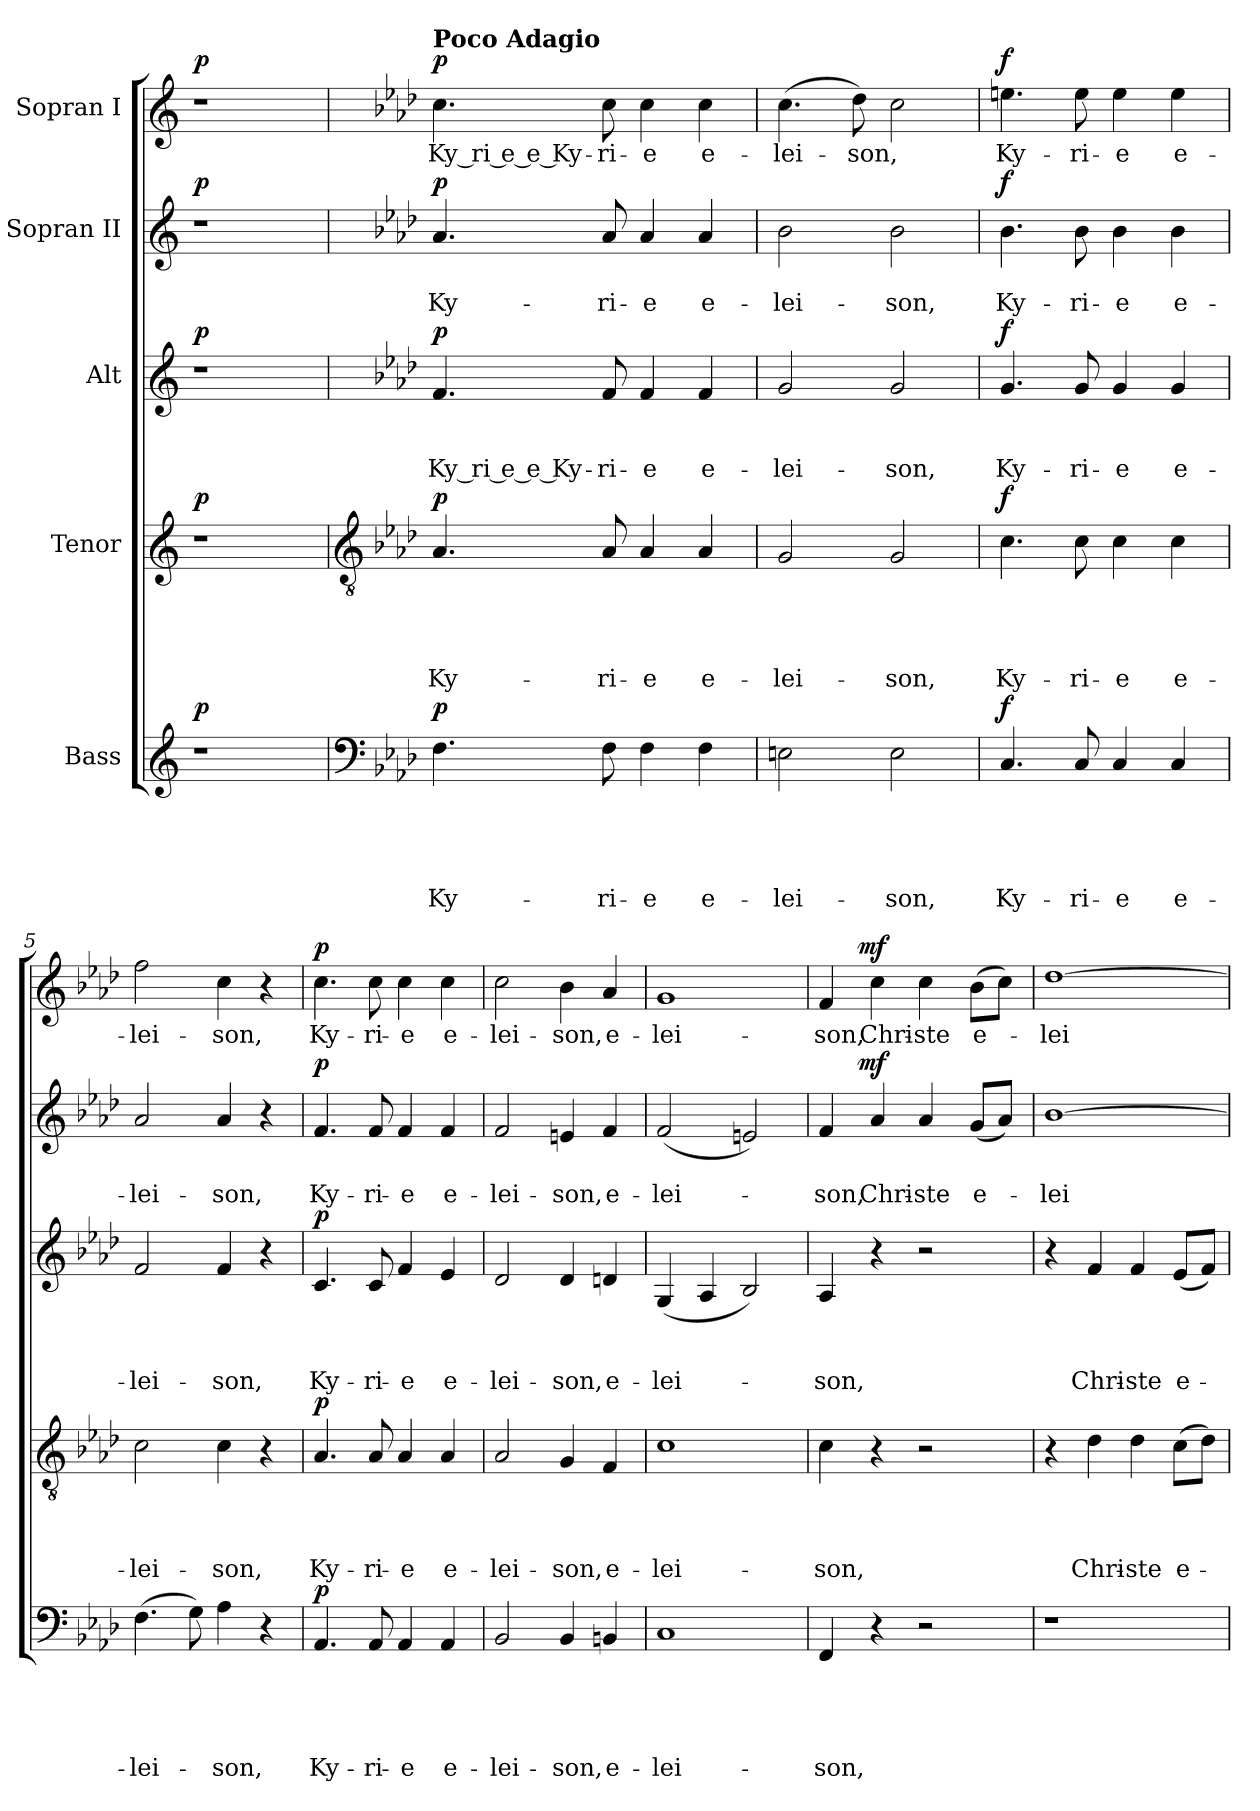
**kern	**text	**text	**text	**text	**text	**dynam	**kern	**text	**text	**text	**text	**dynam	**kern	**text	**text	**text	**dynam	**kern	**text	**text	**dynam	**kern	**text	**dynam
*part5	*part5	*part5	*part5	*part5	*part5	*part5	*part4	*part4	*part4	*part4	*part4	*part4	*part3	*part3	*part3	*part3	*part3	*part2	*part2	*part2	*part2	*part1	*part1	*part1
*staff5	*staff5	*staff5	*staff5	*staff5	*staff5	*staff5	*staff4	*staff4	*staff4	*staff4	*staff4	*staff4	*staff3	*staff3	*staff3	*staff3	*staff3	*staff2	*staff2	*staff2	*staff2	*staff1	*staff1	*staff1
*I"Bass	*	*	*	*	*	*	*I"Tenor	*	*	*	*	*	*I"Alt	*	*	*	*	*I"Sopran II	*	*	*	*I"Sopran I	*	*
*clefG2	*	*	*	*	*	*	*clefG2	*	*	*	*	*	*clefG2	*	*	*	*	*clefG2	*	*	*	*clefG2	*	*
*k[]	*	*	*	*	*	*	*k[]	*	*	*	*	*	*k[]	*	*	*	*	*k[]	*	*	*	*k[]	*	*
*C:	*	*	*	*	*	*	*C:	*	*	*	*	*	*C:	*	*	*	*	*C:	*	*	*	*C:	*	*
=1	=1	=1	=1	=1	=1	=1	=1	=1	=1	=1	=1	=1	=1	=1	=1	=1	=1	=1	=1	=1	=1	=1	=1	=1
!	!	!	!	!	!	!LO:DY:a	!	!	!	!	!	!LO:DY:a	!	!	!	!	!LO:DY:a	!	!	!	!LO:DY:a	!	!	!LO:DY:a
1r	.	.	.	.	.	p	1r	.	.	.	.	p	1r	.	.	.	p	1r	.	.	p	1r	.	p
=2	=2	=2	=2	=2	=2	=2	=2	=2	=2	=2	=2	=2	=2	=2	=2	=2	=2	=2	=2	=2	=2	=2	=2	=2
*clefF4	*	*	*	*	*	*	*clefGv2	*	*	*	*	*	*	*	*	*	*	*	*	*	*	*	*	*
*k[b-e-a-d-]	*	*	*	*	*	*	*k[b-e-a-d-]	*	*	*	*	*	*k[b-e-a-d-]	*	*	*	*	*k[b-e-a-d-]	*	*	*	*k[b-e-a-d-]	*	*
*A-:	*	*	*	*	*	*	*A-:	*	*	*	*	*	*A-:	*	*	*	*	*A-:	*	*	*	*A-:	*	*
!	!	!	!	!	!	!	!	!	!	!	!	!	!	!	!	!	!	!	!	!	!	!LO:TX:a:B:t=Poco Adagio	!	!
!	!	!	!	!	!LO:LY:b	!LO:DY:a	!	!	!	!	!LO:LY:b	!LO:DY:a	!	!	!	!LO:LY:b:rj	!LO:DY:a	!	!	!LO:LY:b	!LO:DY:a	!	!LO:LY:b:rj	!LO:DY:a
4.F\	.	.	.	.	Ky-	p	4.A-/	.	.	.	Ky-	p	4.f/	.	.	Ky ri e e Ky-	p	4.a-/	.	Ky-	p	4.cc\	Ky ri e e Ky-	p
!	!	!	!	!	!LO:LY:b	!	!	!	!	!	!LO:LY:b	!	!	!	!	!LO:LY:b	!	!	!	!LO:LY:b	!	!	!LO:LY:b	!
8F\	.	.	.	.	-ri-	.	8A-/	.	.	.	-ri-	.	8f/	.	.	-ri-	.	8a-/	.	-ri-	.	8cc\	-ri-	.
!	!	!	!	!	!LO:LY:b	!	!	!	!	!	!LO:LY:b	!	!	!	!	!LO:LY:b	!	!	!	!LO:LY:b	!	!	!LO:LY:b	!
4F\	.	.	.	.	-e	.	4A-/	.	.	.	-e	.	4f/	.	.	-e	.	4a-/	.	-e	.	4cc\	-e	.
!	!	!	!	!	!LO:LY:b	!	!	!	!	!	!LO:LY:b	!	!	!	!	!LO:LY:b	!	!	!	!LO:LY:b	!	!	!LO:LY:b	!
4F\	.	.	.	.	e-	.	4A-/	.	.	.	e-	.	4f/	.	.	e-	.	4a-/	.	e-	.	4cc\	e-	.
=3	=3	=3	=3	=3	=3	=3	=3	=3	=3	=3	=3	=3	=3	=3	=3	=3	=3	=3	=3	=3	=3	=3	=3	=3
!	!	!	!	!	!LO:LY:b	!	!	!	!	!	!LO:LY:b	!	!	!	!	!LO:LY:b	!	!	!	!LO:LY:b	!	!	!LO:LY:b	!
2En\	.	.	.	.	-lei-	.	2G/	.	.	.	-lei-	.	2g/	.	.	-lei-	.	2b-\	.	-lei-	.	(>4.cc\	-lei-	.
!	!	!	!	!	!	!	!	!	!	!	!	!	!	!	!	!	!	!	!	!	!	!	!LO:LY:b	!
.	.	.	.	.	.	.	.	.	.	.	.	.	.	.	.	.	.	.	.	.	.	8dd-\)	-son,	.
!	!	!	!	!	!LO:LY:b	!	!	!	!	!	!LO:LY:b	!	!	!	!	!LO:LY:b	!	!	!	!LO:LY:b	!	!	!	!
2E\	.	.	.	.	-son,	.	2G/	.	.	.	-son,	.	2g/	.	.	-son,	.	2b-\	.	-son,	.	2cc\	.	.
=4	=4	=4	=4	=4	=4	=4	=4	=4	=4	=4	=4	=4	=4	=4	=4	=4	=4	=4	=4	=4	=4	=4	=4	=4
!	!	!	!	!	!LO:LY:b	!LO:DY:a	!	!	!	!	!LO:LY:b	!LO:DY:a	!	!	!	!LO:LY:b	!LO:DY:a	!	!	!LO:LY:b	!LO:DY:a	!	!LO:LY:b	!LO:DY:a
4.C/	.	.	.	.	Ky-	f	4.c\	.	.	.	Ky-	f	4.g/	.	.	Ky-	f	4.b-\	.	Ky-	f	4.een\	Ky-	f
!	!	!	!	!	!LO:LY:b	!	!	!	!	!	!LO:LY:b	!	!	!	!	!LO:LY:b	!	!	!	!LO:LY:b	!	!	!LO:LY:b	!
8C/	.	.	.	.	-ri-	.	8c\	.	.	.	-ri-	.	8g/	.	.	-ri-	.	8b-\	.	-ri-	.	8ee\	-ri-	.
!	!	!	!	!	!LO:LY:b	!	!	!	!	!	!LO:LY:b	!	!	!	!	!LO:LY:b	!	!	!	!LO:LY:b	!	!	!LO:LY:b	!
4C/	.	.	.	.	-e	.	4c\	.	.	.	-e	.	4g/	.	.	-e	.	4b-\	.	-e	.	4ee\	-e	.
!	!	!	!	!	!LO:LY:b	!	!	!	!	!	!LO:LY:b	!	!	!	!	!LO:LY:b	!	!	!	!LO:LY:b	!	!	!LO:LY:b	!
4C/	.	.	.	.	e-	.	4c\	.	.	.	e-	.	4g/	.	.	e-	.	4b-\	.	e-	.	4ee\	e-	.
=5	=5	=5	=5	=5	=5	=5	=5	=5	=5	=5	=5	=5	=5	=5	=5	=5	=5	=5	=5	=5	=5	=5	=5	=5
!	!	!	!	!	!LO:LY:b	!	!	!	!	!	!LO:LY:b	!	!	!	!	!LO:LY:b	!	!	!	!LO:LY:b	!	!	!LO:LY:b	!
(>4.F\	.	.	.	.	-lei-	.	2c\	.	.	.	-lei-	.	2f/	.	.	-lei-	.	2a-/	.	-lei-	.	2ff\	-lei-	.
8G\)	.	.	.	.	.	.	.	.	.	.	.	.	.	.	.	.	.	.	.	.	.	.	.	.
!	!	!	!	!	!LO:LY:b	!	!	!	!	!	!LO:LY:b	!	!	!	!	!LO:LY:b	!	!	!	!LO:LY:b	!	!	!LO:LY:b	!
4A-\	.	.	.	.	-son,	.	4c\	.	.	.	-son,	.	4f/	.	.	-son,	.	4a-/	.	-son,	.	4cc\	-son,	.
4r	.	.	.	.	.	.	4r	.	.	.	.	.	4r	.	.	.	.	4r	.	.	.	4r	.	.
!!LO:LB:g=z
=6	=6	=6	=6	=6	=6	=6	=6	=6	=6	=6	=6	=6	=6	=6	=6	=6	=6	=6	=6	=6	=6	=6	=6	=6
!	!	!	!	!	!LO:LY:b	!LO:DY:a	!	!	!	!	!LO:LY:b	!LO:DY:a	!	!	!	!LO:LY:b	!LO:DY:a	!	!	!LO:LY:b	!LO:DY:a	!	!LO:LY:b	!LO:DY:a
4.AA-/	.	.	.	.	Ky-	p	4.A-/	.	.	.	Ky-	p	4.c/	.	.	Ky-	p	4.f/	.	Ky-	p	4.cc\	Ky-	p
!	!	!	!	!	!LO:LY:b	!	!	!	!	!	!LO:LY:b	!	!	!	!	!LO:LY:b	!	!	!	!LO:LY:b	!	!	!LO:LY:b	!
8AA-/	.	.	.	.	-ri-	.	8A-/	.	.	.	-ri-	.	8c/	.	.	-ri-	.	8f/	.	-ri-	.	8cc\	-ri-	.
!	!	!	!	!	!LO:LY:b	!	!	!	!	!	!LO:LY:b	!	!	!	!	!LO:LY:b	!	!	!	!LO:LY:b	!	!	!LO:LY:b	!
4AA-/	.	.	.	.	-e	.	4A-/	.	.	.	-e	.	4f/	.	.	-e	.	4f/	.	-e	.	4cc\	-e	.
!	!	!	!	!	!LO:LY:b	!	!	!	!	!	!LO:LY:b	!	!	!	!	!LO:LY:b	!	!	!	!LO:LY:b	!	!	!LO:LY:b	!
4AA-/	.	.	.	.	e-	.	4A-/	.	.	.	e-	.	4e-/	.	.	e-	.	4f/	.	e-	.	4cc\	e-	.
=7	=7	=7	=7	=7	=7	=7	=7	=7	=7	=7	=7	=7	=7	=7	=7	=7	=7	=7	=7	=7	=7	=7	=7	=7
!	!	!	!	!	!LO:LY:b	!	!	!	!	!	!LO:LY:b	!	!	!	!	!LO:LY:b	!	!	!	!LO:LY:b	!	!	!LO:LY:b	!
2BB-/	.	.	.	.	-lei-	.	2A-/	.	.	.	-lei-	.	2d-/	.	.	-lei-	.	2f/	.	-lei-	.	2cc\	-lei-	.
!	!	!	!	!	!LO:LY:b	!	!	!	!	!	!LO:LY:b	!	!	!	!	!LO:LY:b	!	!	!	!LO:LY:b	!	!	!LO:LY:b	!
4BB-/	.	.	.	.	-son,	.	4G/	.	.	.	-son,	.	4d-/	.	.	-son,	.	4en/	.	-son,	.	4b-\	-son,	.
!	!	!	!	!	!LO:LY:b	!	!	!	!	!	!LO:LY:b	!	!	!	!	!LO:LY:b	!	!	!	!LO:LY:b	!	!	!LO:LY:b	!
4BBn/	.	.	.	.	e-	.	4F/	.	.	.	e-	.	4dn/	.	.	e-	.	4f/	.	e-	.	4a-/	e-	.
=8	=8	=8	=8	=8	=8	=8	=8	=8	=8	=8	=8	=8	=8	=8	=8	=8	=8	=8	=8	=8	=8	=8	=8	=8
!	!	!	!	!	!LO:LY:b	!	!	!	!	!	!LO:LY:b	!	!	!	!	!LO:LY:b	!	!	!	!LO:LY:b	!	!	!LO:LY:b	!
1C	.	.	.	.	-lei-	.	1c	.	.	.	-lei-	.	(<4G/	.	.	-lei-	.	(<2f/	.	-lei-	.	1g	-lei-	.
.	.	.	.	.	.	.	.	.	.	.	.	.	4A-/	.	.	.	.	.	.	.	.	.	.	.
.	.	.	.	.	.	.	.	.	.	.	.	.	2B-/)	.	.	.	.	2en/)	.	.	.	.	.	.
=9	=9	=9	=9	=9	=9	=9	=9	=9	=9	=9	=9	=9	=9	=9	=9	=9	=9	=9	=9	=9	=9	=9	=9	=9
!	!	!	!	!	!LO:LY:b	!	!	!	!	!	!LO:LY:b	!	!	!	!	!LO:LY:b	!	!	!	!LO:LY:b	!	!	!LO:LY:b	!
*	*	*	*	*	*	*	*	*	*	*	*	*	*	*	*	*	*	*^	*	*	*	*^	*	*
4FF/	.	.	.	.	-son,	.	4c\	.	.	.	-son,	.	4A-/	.	.	-son,	.	4f/	8..ryy	.	-son,	.	4f/	8..ryy	-son,	.
!	!	!	!	!	!	!	!	!	!	!	!	!	!	!	!	!	!	!	!	!	!	!LO:DY:a	!	!	!	!LO:DY:a
.	.	.	.	.	.	.	.	.	.	.	.	.	.	.	.	.	.	.	2ryy	.	.	mf	.	2ryy	.	mf
!	!	!	!	!	!	!	!	!	!	!	!	!	!	!	!	!	!	!	!	!	!LO:LY:b	!	!	!	!LO:LY:b	!
4r	.	.	.	.	.	.	4r	.	.	.	.	.	4r	.	.	.	.	4a-/	.	.	Chri-	.	4cc\	.	Chri-	.
!	!	!	!	!	!	!	!	!	!	!	!	!	!	!	!	!	!	!	!	!	!LO:LY:b	!	!	!	!LO:LY:b	!
2r	.	.	.	.	.	.	2r	.	.	.	.	.	2r	.	.	.	.	4a-/	.	.	-ste	.	4cc\	.	-ste	.
.	.	.	.	.	.	.	.	.	.	.	.	.	.	.	.	.	.	.	4ryy	.	.	.	.	4ryy	.	.
!	!	!	!	!	!	!	!	!	!	!	!	!	!	!	!	!	!	!	!	!	!LO:LY:b:rj	!	!	!	!LO:LY:b:rj	!
.	.	.	.	.	.	.	.	.	.	.	.	.	.	.	.	.	.	(<8g/L	.	.	e-	.	(>8b-\L	.	e-	.
.	.	.	.	.	.	.	.	.	.	.	.	.	.	.	.	.	.	8a-/J)	.	.	.	.	8cc\J)	.	.	.
.	.	.	.	.	.	.	.	.	.	.	.	.	.	.	.	.	.	.	32ryy	.	.	.	.	32ryy	.	.
=10	=10	=10	=10	=10	=10	=10	=10	=10	=10	=10	=10	=10	=10	=10	=10	=10	=10	=10	=10	=10	=10	=10	=10	=10	=10	=10
!	!	!	!	!	!	!	!	!	!	!	!	!	!	!	!	!	!	!	!	!	!LO:LY:b	!	!	!	!LO:LY:b	!
*	*	*	*	*	*	*	*	*	*	*	*	*	*	*	*	*	*	*v	*v	*	*	*	*	*	*	*
*	*	*	*	*	*	*	*	*	*	*	*	*	*	*	*	*	*	*	*	*	*	*v	*v	*	*
1r	.	.	.	.	.	.	4r	.	.	.	.	.	4r	.	.	.	.	[>1b-	.	-lei-	.	[>1dd-	-lei-	.
!	!	!	!	!	!	!	!	!	!	!	!LO:LY:b	!	!	!	!	!LO:LY:b	!	!	!	!	!	!	!	!
.	.	.	.	.	.	.	4d-\	.	.	.	Chri-	.	4f/	.	.	Chri-	.	.	.	.	.	.	.	.
!	!	!	!	!	!	!	!	!	!	!	!LO:LY:b	!	!	!	!	!LO:LY:b	!	!	!	!	!	!	!	!
.	.	.	.	.	.	.	4d-\	.	.	.	-ste	.	4f/	.	.	-ste	.	.	.	.	.	.	.	.
!	!	!	!	!	!	!	!	!	!	!	!LO:LY:b:rj	!	!	!	!	!LO:LY:b:rj	!	!	!	!	!	!	!	!
.	.	.	.	.	.	.	(>8c\L	.	.	.	e-	.	(<8e-/L	.	.	e-	.	.	.	.	.	.	.	.
.	.	.	.	.	.	.	8d-\J)	.	.	.	.	.	8f/J)	.	.	.	.	.	.	.	.	.	.	.
=	=	=	=	=	=	=	=	=	=	=	=	=	=	=	=	=	=	=	=	=	=	=	=	=
*-	*-	*-	*-	*-	*-	*-	*-	*-	*-	*-	*-	*-	*-	*-	*-	*-	*-	*-	*-	*-	*-	*-	*-	*-
